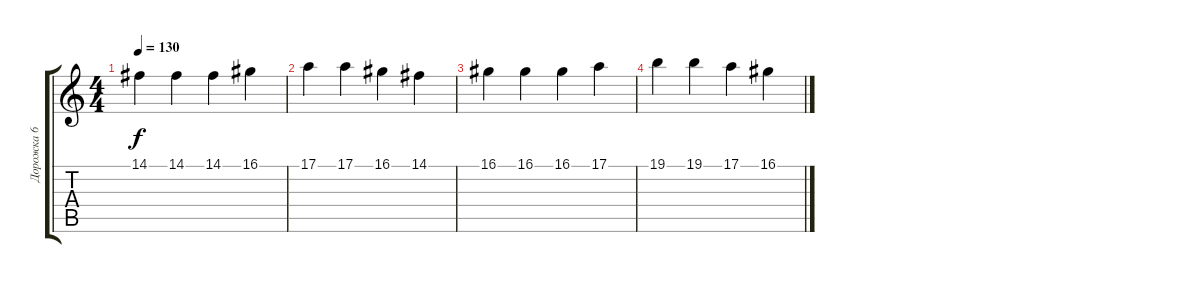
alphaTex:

\track ("Дорожка 6" "Дорожка 6") {instrument vibraphone}
\staff {score tabs}
\tuning (E4 B3 G3 D3 A2 E2) {hide}
\ts (4 4)
\tempo 130
\clef g2
\ks c
14.1.4{dy f} 14.1.4 14.1.4 16.1.4 |
17.1.4 17.1.4 16.1.4 14.1.4 |
16.1.4 16.1.4 16.1.4 17.1.4 |
19.1.4 19.1.4 17.1.4 16.1.4
